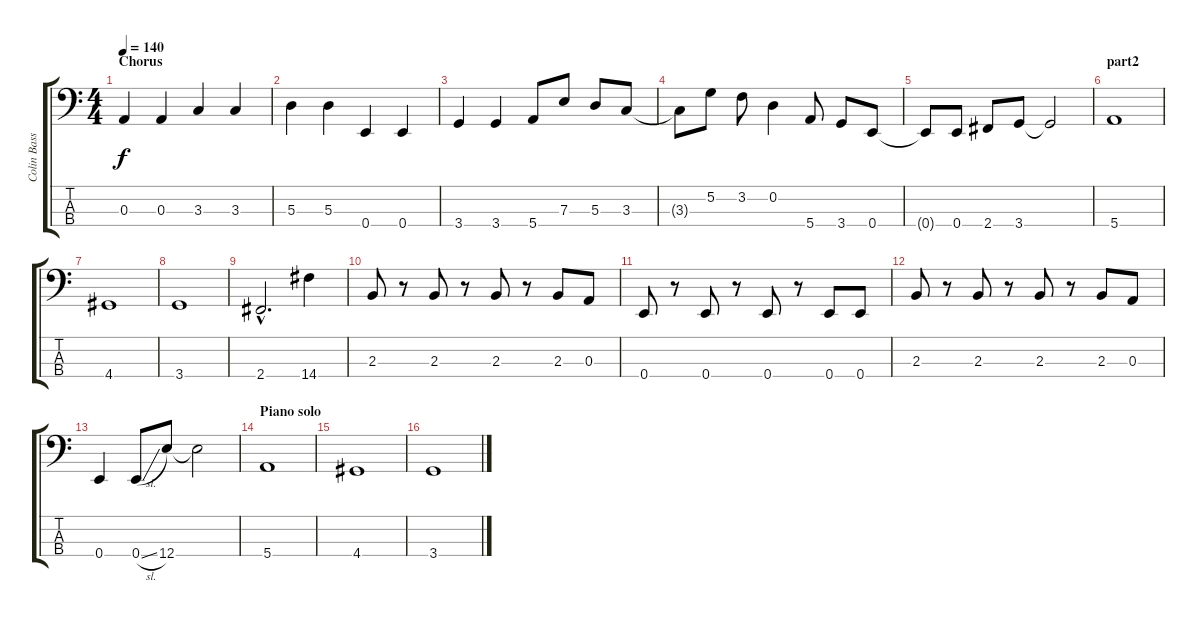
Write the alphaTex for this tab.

\track ("Colin Bass" "Colin Bass") {instrument electricbassfinger}
\staff {score tabs}
\tuning (G2 D2 A1 E1) {hide}
\ts (4 4)
\section ("" "Chorus")
\tempo 140
\clef f4
\ks c
0.3.4{dy f} 0.3.4 3.3.4 3.3.4 |
5.3.4 5.3.4 0.4.4 0.4.4 |
3.4.4 3.4.4 5.4.8 7.3.8 5.3.8 3.3.8 |
3.3{t}.8 5.2.8 3.2.8 0.2.4 5.4.8 3.4.8 0.4.8 |
0.4{t}.8 0.4.8 2.4.8 3.4.8 3.4{t}.2 |
\section ("" "part2")
5.4.1 |
4.4.1 |
3.4.1 |
2.4{hac}.2{d} 14.4.4 |
2.3.8 r.8 2.3.8 r.8 2.3.8 r.8 2.3.8 0.3.8 |
0.4.8 r.8 0.4.8 r.8 0.4.8 r.8 0.4.8 0.4.8 |
2.3.8 r.8 2.3.8 r.8 2.3.8 r.8 2.3.8 0.3.8 |
0.4.4 0.4{sl}.8 12.4.8 12.4{t}.2 |
\section ("" "Piano solo")
5.4.1 |
4.4.1 |
3.4.1
